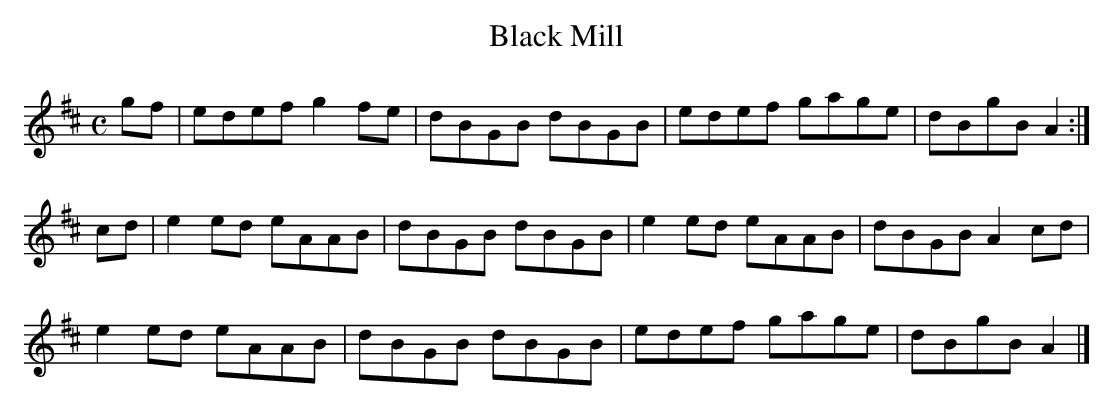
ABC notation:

X:1
T:Black Mill
M:C
L:1/8
K:A Mixolydian
gf|edef g2fe|dBGB dBGB|edef gage|dBgB A2:|!
cd|e2ed eAAB|dBGB dBGB|e2ed eAAB|dBGB A2cd|!
e2ed eAAB|dBGB dBGB|edef gage|dBgB A2|]!
